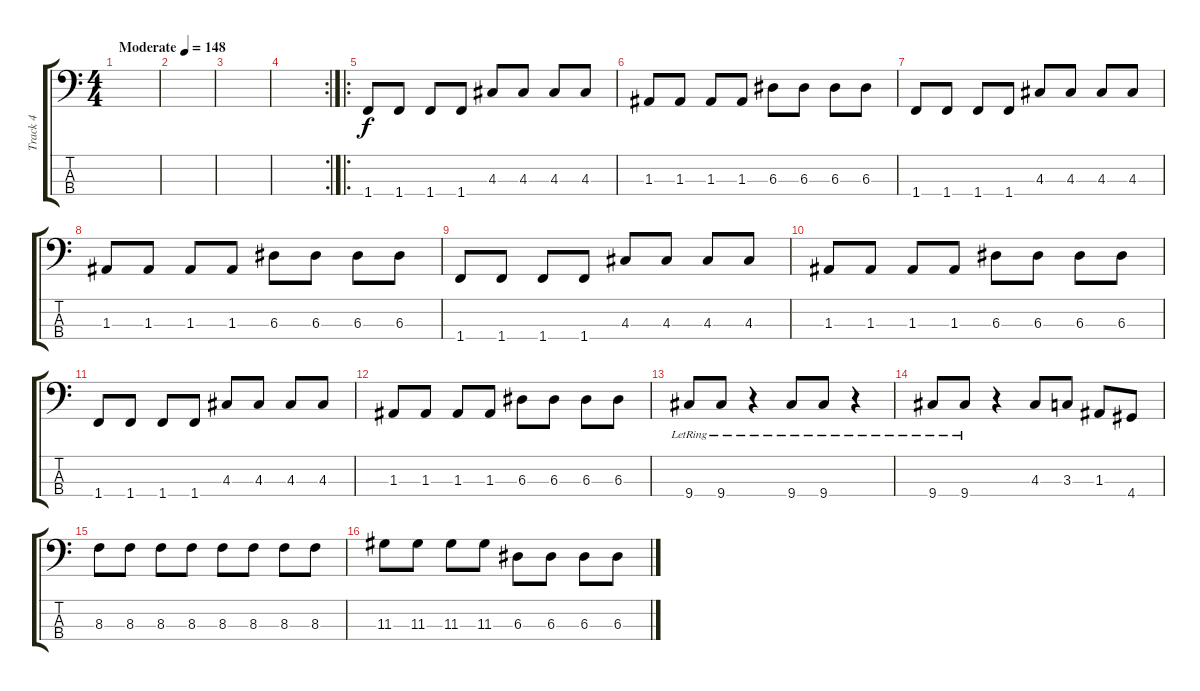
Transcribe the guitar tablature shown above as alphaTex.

\track ("Track 4" "Track 4") {instrument electricbassfinger}
\staff {score tabs}
\tuning (G2 D2 A1 E1) {hide}
\ts (4 4)
\tempo (148 "Moderate")
\clef f4
\ks c
|
|
|
\rc 2
|
\ro
1.4.8 1.4.8 1.4.8 1.4.8 4.3.8 4.3.8 4.3.8 4.3.8 |
1.3.8 1.3.8 1.3.8 1.3.8 6.3.8 6.3.8 6.3.8 6.3.8 |
1.4.8 1.4.8 1.4.8 1.4.8 4.3.8 4.3.8 4.3.8 4.3.8 |
1.3.8 1.3.8 1.3.8 1.3.8 6.3.8 6.3.8 6.3.8 6.3.8 |
1.4.8 1.4.8 1.4.8 1.4.8 4.3.8 4.3.8 4.3.8 4.3.8 |
1.3.8 1.3.8 1.3.8 1.3.8 6.3.8 6.3.8 6.3.8 6.3.8 |
1.4.8 1.4.8 1.4.8 1.4.8 4.3.8 4.3.8 4.3.8 4.3.8 |
1.3.8 1.3.8 1.3.8 1.3.8 6.3.8 6.3.8 6.3.8 6.3.8 |
9.4{lr}.8 9.4{lr}.8 r.4 9.4{lr}.8 9.4{lr}.8 r.4 |
9.4{lr}.8 9.4{lr}.8 r.4 4.3.8 3.3.8 1.3.8 4.4.8 |
8.3.8 8.3.8 8.3.8 8.3.8 8.3.8 8.3.8 8.3.8 8.3.8 |
11.3.8 11.3.8 11.3.8 11.3.8 6.3.8 6.3.8 6.3.8 6.3.8
